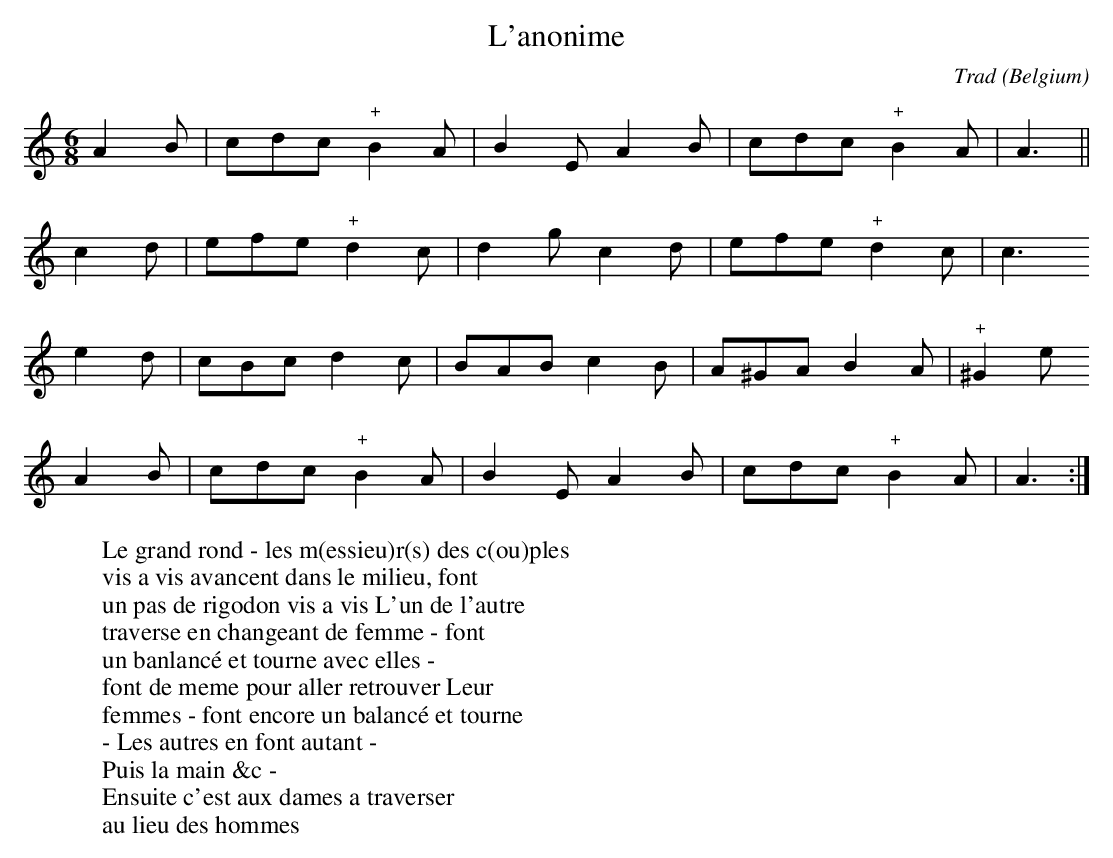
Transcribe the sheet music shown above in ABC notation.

X:1
T:L'anonime
C:Trad
O:Belgium
M:6/8
L:1/8
K:Amin
A2B|cdc "+"B2A|B2E A2B|cdc "+"B2A|A3||
c2d|efe "+"d2c|d2g c2d|efe "+"d2c|c3
e2d|cBc d2c|BAB c2B|A^GA B2A|"+"^G2e
A2B|cdc "+"B2A|B2E A2B|cdc "+"B2A|A3:|]
W:Le grand rond - les m(essieu)r(s) des c(ou)ples
W:vis a vis avancent dans le milieu, font
W:un pas de rigodon vis a vis L'un de l'autre
W:traverse en changeant de femme - font
W:un banlancé et tourne avec elles -
W:font de meme pour aller retrouver Leur
W:femmes - font encore un balancé et tourne
W:- Les autres en font autant -
W:Puis la main &c -
W:Ensuite c'est aux dames a traverser
W:au lieu des hommes
